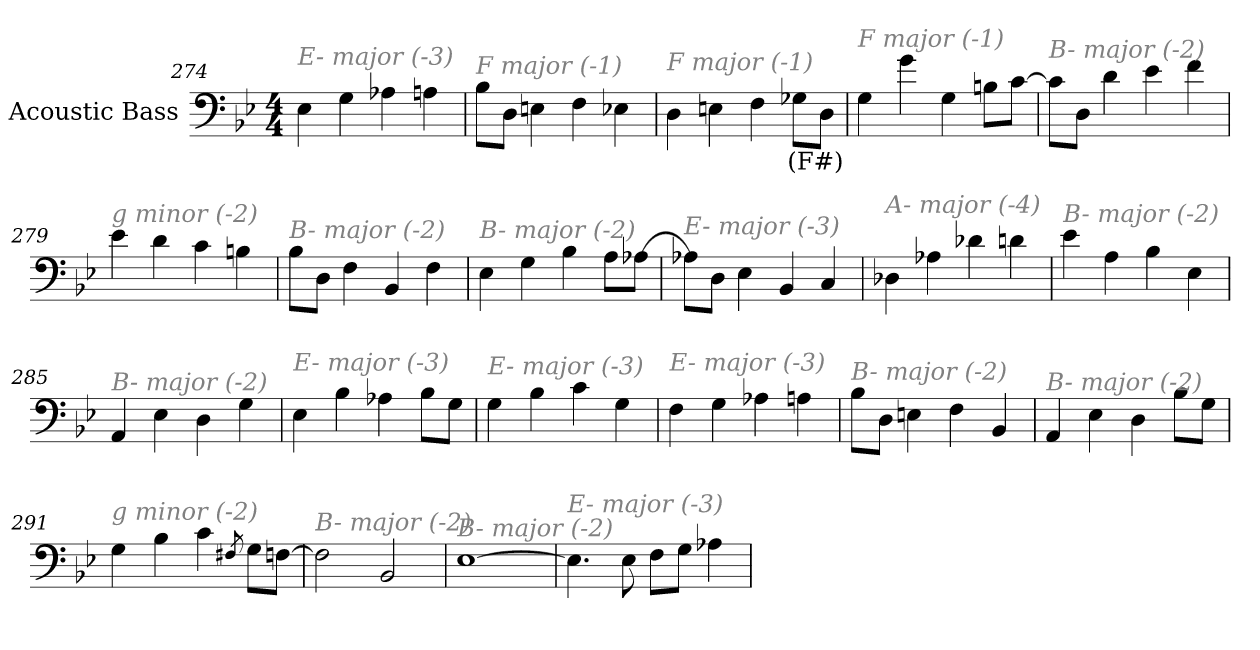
**kern	**text
*part1	*part1
*staff1	*staff1
*I"Acoustic Bass	*
*clefF4	*
*ITrd7c12	*
*k[b-e-]	*
*B-:	*
*M4/4	*
=274	=274
!LO:TX:i:color=#808080:t=E- major (-3)	!
4EE-	.
4GG	.
4AA-X	.
4AAn	.
=275	=275
!LO:TX:i:color=#808080:t=F major (-1)	!
8BB-L	.
8DDJ	.
4EEn	.
4FF	.
4EE-X	.
=276	=276
!LO:TX:i:color=#808080:t=F major (-1)	!
4DD	.
4EEn	.
4FF	.
8GG-XiL	(F#)
8DDJ	.
=277	=277
!LO:TX:i:color=#808080:t=F major (-1)	!
4GG	.
4G	.
4GG	.
8BBnL	.
[8CJ	.
=278	=278
!LO:TX:i:color=#808080:t=B- major (-2)	!
8CL]	.
8DDJ	.
4D	.
4E-	.
4F	.
=279	=279
!LO:TX:i:color=#808080:t=g minor (-2)	!
4E-	.
4D	.
4C	.
4BBn	.
=280	=280
!LO:TX:i:color=#808080:t=B- major (-2)	!
8BB-L	.
8DDJ	.
4FF	.
4BBB-	.
4FF	.
=281	=281
!LO:TX:i:color=#808080:t=B- major (-2)	!
4EE-	.
4GG	.
4BB-	.
8AAL	.
[8AA-XJ	.
=282	=282
!LO:TX:i:color=#808080:t=E- major (-3)	!
8AA-XL]	.
8DDJ	.
4EE-	.
4BBB-	.
4CC	.
=283	=283
!LO:TX:i:color=#808080:t=A- major (-4)	!
4DD-X	.
4AA-X	.
4D-X	.
4Dn	.
=284	=284
!LO:TX:i:color=#808080:t=B- major (-2)	!
4E-	.
4AA	.
4BB-	.
4EE-	.
=285	=285
!LO:TX:i:color=#808080:t=B- major (-2)	!
4AAA	.
4EE-	.
4DD	.
4GG	.
=286	=286
!LO:TX:i:color=#808080:t=E- major (-3)	!
4EE-	.
4BB-	.
4AA-X	.
8BB-L	.
8GGJ	.
=287	=287
!LO:TX:i:color=#808080:t=E- major (-3)	!
4GG	.
4BB-	.
4C	.
4GG	.
=288	=288
!LO:TX:i:color=#808080:t=E- major (-3)	!
4FF	.
4GG	.
4AA-X	.
4AAn	.
=289	=289
!LO:TX:i:color=#808080:t=B- major (-2)	!
8BB-L	.
8DDJ	.
4EEn	.
4FF	.
4BBB-	.
=290	=290
!LO:TX:i:color=#808080:t=B- major (-2)	!
4AAA	.
4EE-	.
4DD	.
8BB-L	.
8GGJ	.
=291	=291
!LO:TX:i:color=#808080:t=g minor (-2)	!
4GG	.
4BB-	.
4C	.
8qFF#X	.
8GGL	.
[8FFnJ	.
=292	=292
!LO:TX:i:color=#808080:t=B- major (-2)	!
2FF]	.
2BBB-	.
=293	=293
!LO:TX:i:color=#808080:t=B- major (-2)	!
[1EE-	.
=294	=294
!LO:TX:i:color=#808080:t=E- major (-3)	!
4.EE-]	.
8EE-	.
8FFL	.
8GGJ	.
4AA-X	.
=	=
*-	*-
